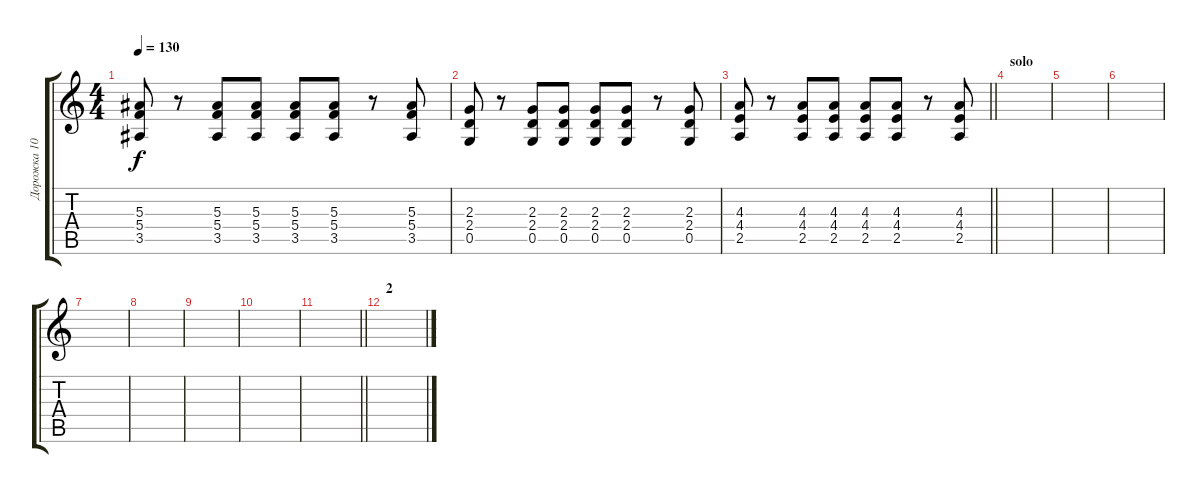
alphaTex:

\track ("Дорожка 10" "Дорожка 10") {instrument distortionguitar}
\staff {score tabs}
\tuning (D4 A3 F3 C3 G2 C2) {hide}
\ts (4 4)
\tempo 130
\clef g2
\ks c
(5.3 5.4 3.5).8{dy f} r.8 (5.3 5.4 3.5).8 (5.3 5.4 3.5).8 (5.3 5.4 3.5).8 (5.3 5.4 3.5).8 r.8 (5.3 5.4 3.5).8 |
(2.3 2.4 0.5).8 r.8 (2.3 2.4 0.5).8 (2.3 2.4 0.5).8 (2.3 2.4 0.5).8 (2.3 2.4 0.5).8 r.8 (2.3 2.4 0.5).8 |
\barLineRight lightlight
(4.3 4.4 2.5).8 r.8 (4.3 4.4 2.5).8 (4.3 4.4 2.5).8 (4.3 4.4 2.5).8 (4.3 4.4 2.5).8 r.8 (4.3 4.4 2.5).8 |
\section ("" "solo")
|
|
|
|
|
|
|
\barLineRight lightlight
|
\section ("" "2")
